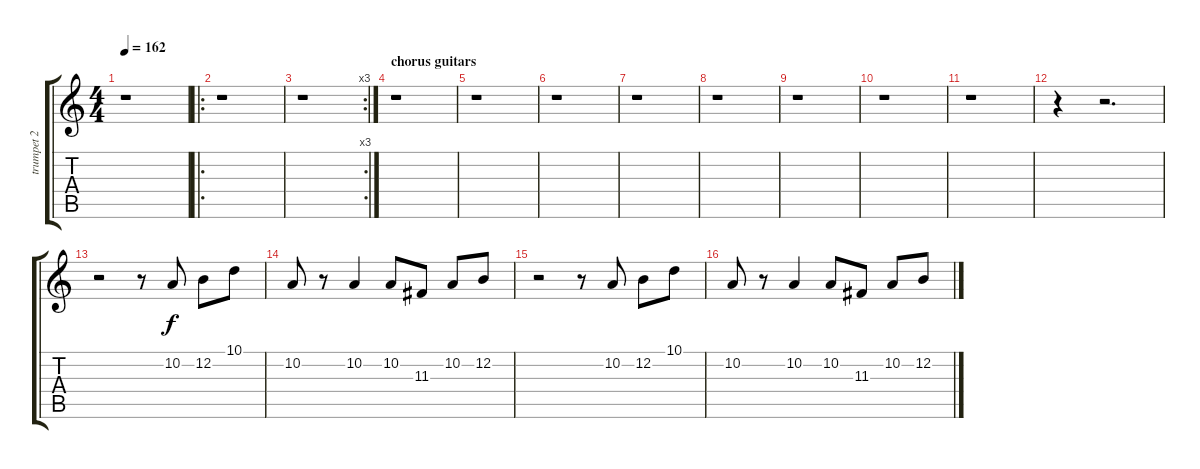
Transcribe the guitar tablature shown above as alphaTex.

\track ("trumpet 2" "trumpet 2") {instrument trumpet}
\staff {score tabs}
\tuning (E4 B3 G3 D3 A2 E2) {hide}
\ts (4 4)
\tempo 162
\clef g2
\ks c
r.1{dy f} |
\ro
r.1 |
\rc 3
r.1 |
\section ("" "chorus guitars")
r.1 |
r.1 |
r.1 |
r.1 |
r.1 |
r.1 |
r.1 |
r.1 |
r.4 r.2{d} |
r.2 r.8 10.2.8 12.2.8 10.1.8 |
10.2.8 r.8 10.2.4 10.2.8 11.3.8 10.2.8 12.2.8 |
r.2 r.8 10.2.8 12.2.8 10.1.8 |
10.2.8 r.8 10.2.4 10.2.8 11.3.8 10.2.8 12.2.8
